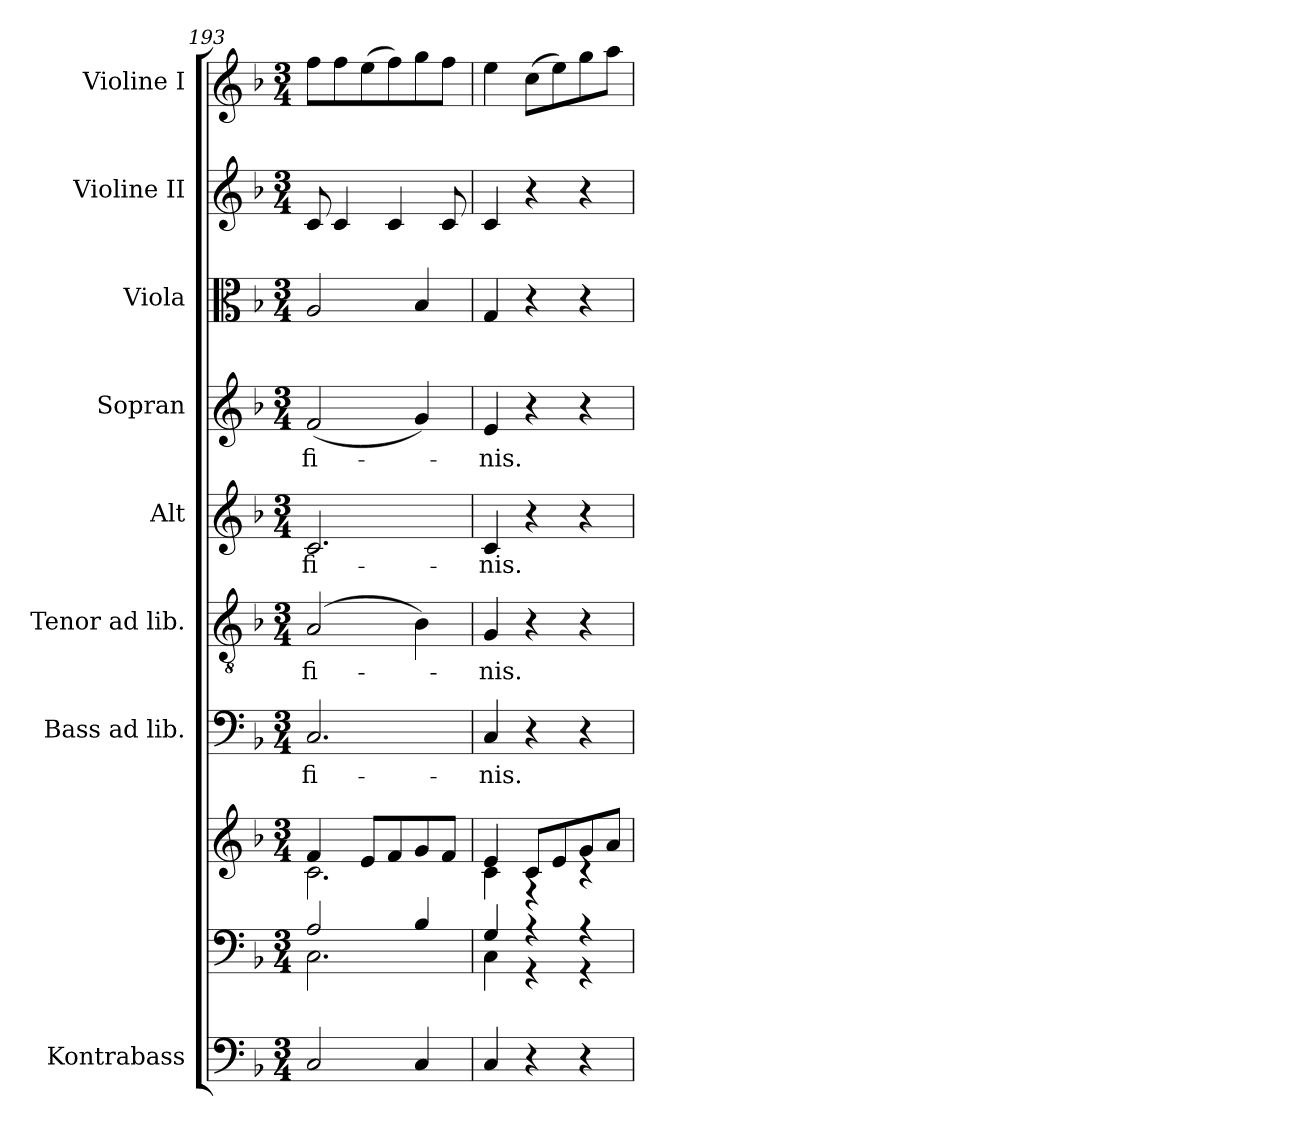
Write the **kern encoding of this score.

**kern	**kern	**kern	**kern	**text	**kern	**text	**kern	**text	**kern	**text	**kern	**kern	**kern
*part9	*part8	*part8	*part7	*part7	*part6	*part6	*part5	*part5	*part4	*part4	*part3	*part2	*part1
*staff10	*staff9	*staff8	*staff7	*staff7	*staff6	*staff6	*staff5	*staff5	*staff4	*staff4	*staff3	*staff2	*staff1
*I"Kontrabass	*	*	*I"Bass ad lib.	*	*I"Tenor ad lib.	*	*I"Alt	*	*I"Sopran	*	*I"Viola	*I"Violine II	*I"Violine I
*I'Kb.	*	*	*I'B.	*	*I'T.	*	*I'A.	*	*I'S.	*	*I'Vla.	*I'Vl. II	*I'Vl. I
*clefF4	*clefF4	*clefG2	*clefF4	*	*clefGv2	*	*clefG2	*	*clefG2	*	*clefC3	*clefG2	*clefG2
*ITrd7c12	*	*	*	*	*	*	*	*	*	*	*	*	*
*k[b-]	*k[b-]	*k[b-]	*k[b-]	*	*k[b-]	*	*k[b-]	*	*k[b-]	*	*k[b-]	*k[b-]	*k[b-]
*F:	*F:	*F:	*F:	*	*F:	*	*F:	*	*F:	*	*F:	*F:	*F:
*M3/4	*M3/4	*M3/4	*M3/4	*	*M3/4	*	*M3/4	*	*M3/4	*	*M3/4	*M3/4	*M3/4
=193	=193	=193	=193	=193	=193	=193	=193	=193	=193	=193	=193	=193	=193
*	*^	*^	*	*	*	*	*	*	*	*	*	*	*
!	!	!	!	!	!	!LO:LY:b	!	!LO:LY:b	!	!LO:LY:b	!	!LO:LY:b	!	!	!
2CC/	2A/	2.C\	4f/	2.c\	2.C/	fi-	(2A/	fi-	2.c/	fi-	(<2f/	fi-	2A/	8c/	8ff\L
.	.	.	.	.	.	.	.	.	.	.	.	.	.	4c/	8ff\
.	.	.	8e/L	.	.	.	.	.	.	.	.	.	.	.	(>8ee\
.	.	.	8f/	.	.	.	.	.	.	.	.	.	.	4c/	8ff\)
4CC/	4B-/	.	8g/	.	.	.	4B-\)	.	.	.	4g/)	.	4B-/	.	8gg\
.	.	.	8f/J	.	.	.	.	.	.	.	.	.	.	8c/	8ff\J
=194	=194	=194	=194	=194	=194	=194	=194	=194	=194	=194	=194	=194	=194	=194	=194
!	!	!	!	!	!	!LO:LY:b	!	!LO:LY:b	!	!LO:LY:b	!	!LO:LY:b	!	!	!
4CC/	4G/	4C\	4e/	4c\	4C/	-nis.	4G/	-nis.	4c/	-nis.	4e/	-nis.	4G/	4c/	4ee\
4r	4r	4r	8c/L	4rE	4r	.	4r	.	4r	.	4r	.	4r	4r	(>8cc\L
.	.	.	8e/	.	.	.	.	.	.	.	.	.	.	.	8ee\)
4r	4r	4r	8g/	4rB	4r	.	4r	.	4r	.	4r	.	4r	4r	8gg\
.	.	.	8a/J	.	.	.	.	.	.	.	.	.	.	.	8aa\J
*	*v	*v	*	*	*	*	*	*	*	*	*	*	*	*	*
*	*	*v	*v	*	*	*	*	*	*	*	*	*	*	*
=	=	=	=	=	=	=	=	=	=	=	=	=	=
*-	*-	*-	*-	*-	*-	*-	*-	*-	*-	*-	*-	*-	*-
